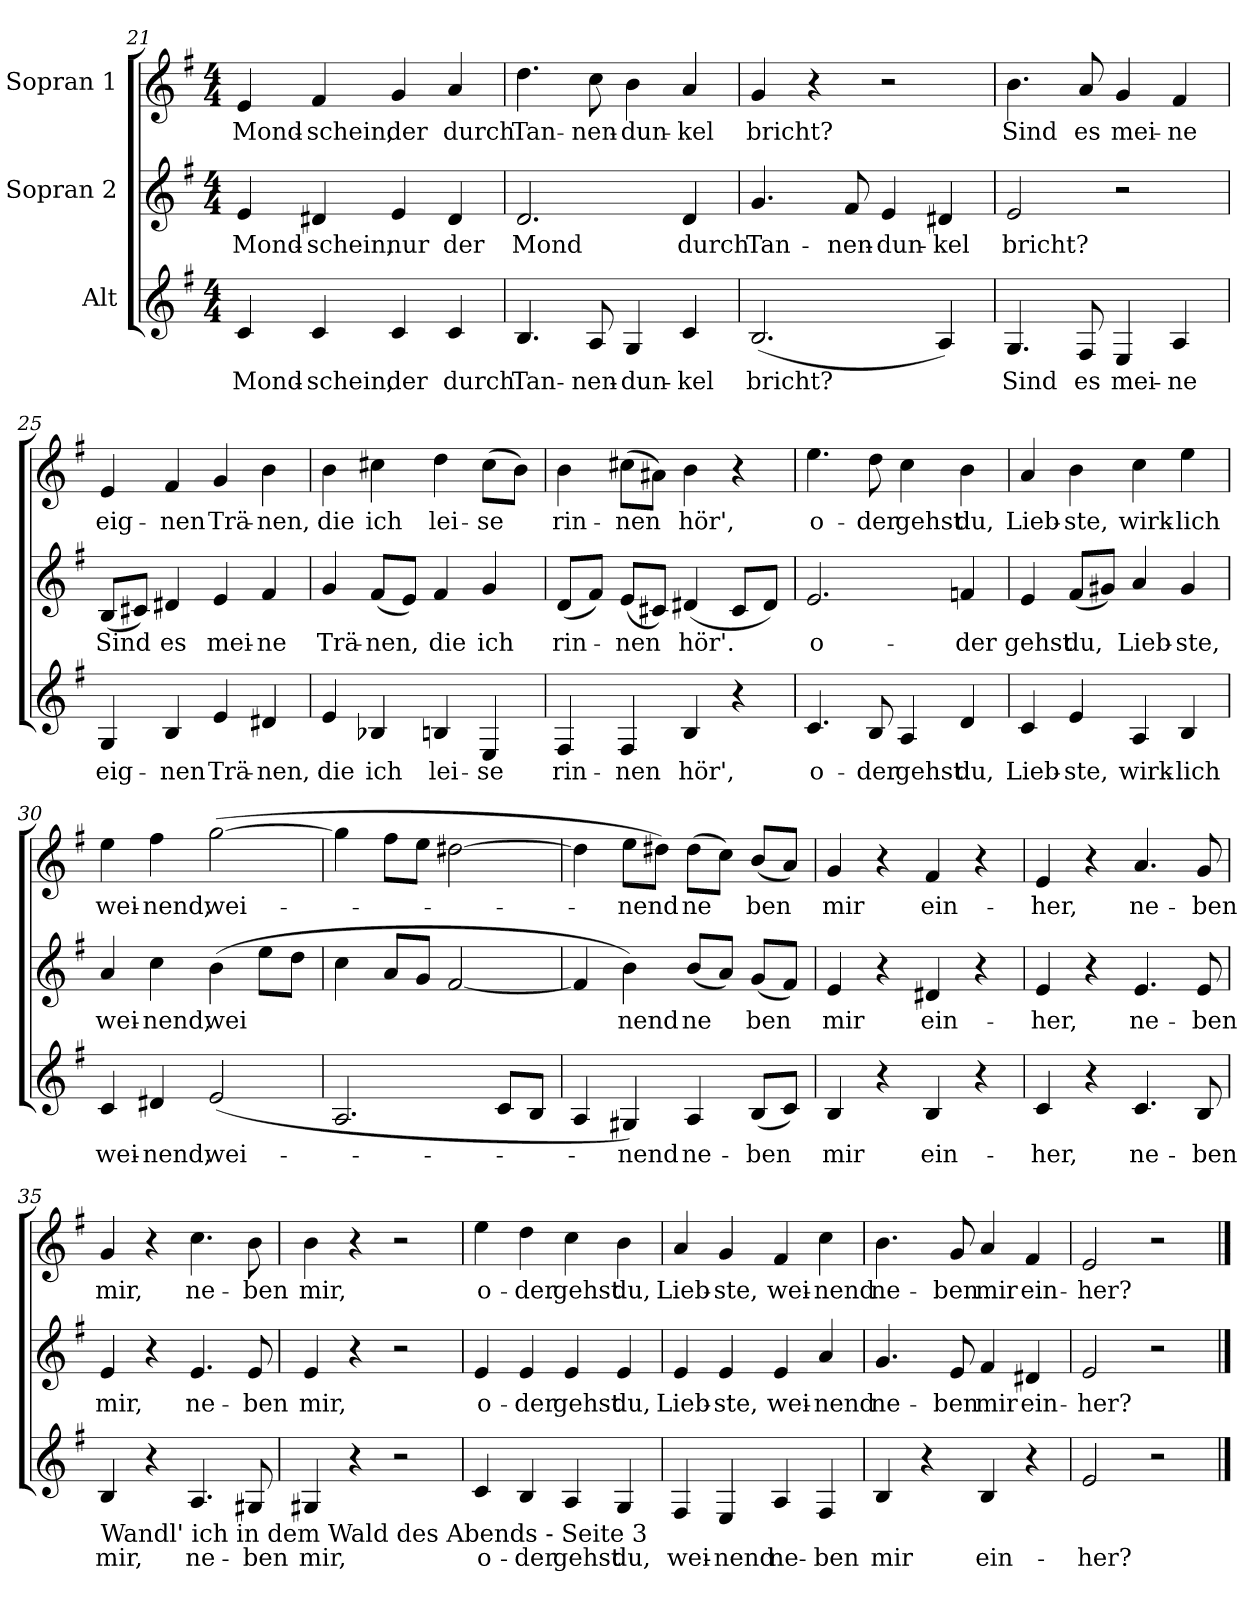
**kern	**text	**kern	**text	**kern	**text
*part3	*part3	*part2	*part2	*part1	*part1
*staff3	*staff3	*staff2	*staff2	*staff1	*staff1
*I"Alt	*	*I"Sopran 2	*	*I"Sopran 1	*
!!LO:LB:g=z
*clefG2	*	*clefG2	*	*clefG2	*
*k[f#]	*	*k[f#]	*	*k[f#]	*
*G:	*	*G:	*	*G:	*
*M4/4	*	*M4/4	*	*M4/4	*
=21	=21	=21	=21	=21	=21
!	!LO:LY:b	!	!LO:LY:b	!	!LO:LY:b
4c	Mond-	4e	Mond-	4e	Mond-
!	!LO:LY:b	!	!LO:LY:b	!	!LO:LY:b
4c	-schein,	4d#X	-schein,	4f#	-schein,
!	!LO:LY:b	!	!LO:LY:b	!	!LO:LY:b
4c	der	4e	nur	4g	der
!	!LO:LY:b	!	!LO:LY:b	!	!LO:LY:b
4c	durch	4d#	der	4a	durch
=22	=22	=22	=22	=22	=22
!	!LO:LY:b	!	!LO:LY:b	!	!LO:LY:b
4.B	Tan-	2.d	Mond	4.dd	Tan-
!	!LO:LY:b	!	!	!	!LO:LY:b
8A	-nen-	.	.	8cc	-nen-
!	!LO:LY:b	!	!	!	!LO:LY:b
4G	-dun-	.	.	4b	-dun-
!	!LO:LY:b	!	!LO:LY:b	!	!LO:LY:b
4c	-kel	4d	durch	4a	-kel
=23	=23	=23	=23	=23	=23
!	!LO:LY:b	!	!LO:LY:b	!	!LO:LY:b
(<2.B	bricht?	4.g	Tan-	4g	bricht?
.	.	.	.	4r	.
!	!	!	!LO:LY:b	!	!
.	.	8f#	-nen-	.	.
!	!	!	!LO:LY:b	!	!
.	.	4e	-dun-	2r	.
!	!	!	!LO:LY:b	!	!
4A)	.	4d#X	-kel	.	.
=24	=24	=24	=24	=24	=24
!	!LO:LY:b	!	!LO:LY:b	!	!LO:LY:b
4.G	Sind	2e	bricht?	4.b	Sind
!	!LO:LY:b	!	!	!	!LO:LY:b
8F#	es	.	.	8a	es
!	!LO:LY:b	!	!	!	!LO:LY:b
4E	mei-	2r	.	4g	mei-
!	!LO:LY:b	!	!	!	!LO:LY:b
4A	-ne	.	.	4f#	-ne
=25	=25	=25	=25	=25	=25
!	!LO:LY:b	!	!LO:LY:b	!	!LO:LY:b
4G	eig-	(<8BL	Sind	4e	eig-
.	.	8c#XJ)	.	.	.
!	!LO:LY:b	!	!LO:LY:b	!	!LO:LY:b
4B	-nen	4d#X	es	4f#	-nen
!	!LO:LY:b	!	!LO:LY:b	!	!LO:LY:b
4e	Trä-	4e	mei-	4g	Trä-
!	!LO:LY:b	!	!LO:LY:b	!	!LO:LY:b
4d#X	-nen,	4f#	-ne	4b	-nen,
!!LO:LB:g=z
=26	=26	=26	=26	=26	=26
!	!LO:LY:b	!	!LO:LY:b	!	!LO:LY:b
4e	die	4g	Trä-	4b	die
!	!LO:LY:b	!	!LO:LY:b	!	!LO:LY:b
4B-X	ich	(<8f#L	-nen,	4cc#X	ich
.	.	8eJ)	.	.	.
!	!LO:LY:b	!	!LO:LY:b	!	!LO:LY:b
4Bn	lei-	4f#	die	4dd	lei-
!	!LO:LY:b	!	!LO:LY:b	!	!LO:LY:b
4E	-se	4g	ich	(>8cc#L	-se
.	.	.	.	8bJ)	.
=27	=27	=27	=27	=27	=27
!	!LO:LY:b	!	!LO:LY:b	!	!LO:LY:b
4F#	rin-	(<8dL	rin-	4b	rin-
.	.	8f#J)	.	.	.
!	!LO:LY:b	!	!LO:LY:b	!	!LO:LY:b
4F#	-nen	(<8eL	-nen	(>8cc#XL	-nen
.	.	8c#XJ)	.	8a#XJ)	.
!	!LO:LY:b	!	!LO:LY:b	!	!LO:LY:b
4B	hör',	(<4d#X	hör'.	4b	hör',
4r	.	8c#L	.	4r	.
.	.	8d#J)	.	.	.
=28	=28	=28	=28	=28	=28
!	!LO:LY:b	!	!LO:LY:b	!	!LO:LY:b
4.c	o-	2.e	o-	4.ee	o-
!	!LO:LY:b	!	!	!	!LO:LY:b
8B	-der	.	.	8dd	-der
!	!LO:LY:b	!	!	!	!LO:LY:b
4A	gehst	.	.	4cc	gehst
!	!LO:LY:b	!	!LO:LY:b	!	!LO:LY:b
4d	du,	4fn	-der	4b	du,
=29	=29	=29	=29	=29	=29
!	!LO:LY:b	!	!LO:LY:b	!	!LO:LY:b
4c	Lieb-	4e	gehst	4a	Lieb-
!	!LO:LY:b	!	!LO:LY:b	!	!LO:LY:b
4e	-ste,	(<8f#L	du,	4b	-ste,
.	.	8g#XJ)	.	.	.
!	!LO:LY:b	!	!LO:LY:b	!	!LO:LY:b
4A	wirk-	4a	Lieb-	4cc	wirk-
!	!LO:LY:b	!	!LO:LY:b	!	!LO:LY:b
4B	-lich	4g#	-ste,	4ee	-lich
!!LO:LB:g=z
=30	=30	=30	=30	=30	=30
!	!LO:LY:b	!	!LO:LY:b	!	!LO:LY:b
4c	wei-	4a	wei-	4ee	wei-
!	!LO:LY:b	!	!LO:LY:b	!	!LO:LY:b
4d#X	-nend,	4cc	-nend,	4ff#	-nend,
!	!LO:LY:b	!	!LO:LY:b	!	!LO:LY:b
(<2e	wei-	(>4b	wei	(>[2gg	wei-
.	.	8eeL	.	.	.
.	.	8ddJ	.	.	.
=31	=31	=31	=31	=31	=31
2.A	.	4cc	.	4gg]	.
.	.	8aL	.	8ff#L	.
.	.	8gJ	.	8eeJ	.
.	.	[2f#	.	[2dd#X	.
8cL	.	.	.	.	.
8BJ	.	.	.	.	.
=32	=32	=32	=32	=32	=32
4A	.	4f#]	.	4dd#]	.
!	!LO:LY:b	!	!LO:LY:b	!	!LO:LY:b
4G#X)	-nend	4b)	nend	8eeL	-nend
.	.	.	.	8dd#J)	.
!	!LO:LY:b	!	!LO:LY:b	!	!LO:LY:b
4A	ne-	(<8bL	ne	(>8dd#L	ne
!	!	!	!LO:LY:b	!	!LO:LY:b
.	.	8aJ)	-	8ccJ)	-
!	!LO:LY:b	!	!LO:LY:b	!	!LO:LY:b
(<8BL	-ben	(<8gL	ben	(<8bL	ben
8cJ)	.	8f#J)	.	8aJ)	.
=33	=33	=33	=33	=33	=33
!	!LO:LY:b	!	!LO:LY:b	!	!LO:LY:b
4B	mir	4e	mir	4g	mir
4r	.	4r	.	4r	.
!	!LO:LY:b	!	!LO:LY:b	!	!LO:LY:b
4B	ein-	4d#X	ein-	4f#	ein-
4r	.	4r	.	4r	.
=34	=34	=34	=34	=34	=34
!	!LO:LY:b	!	!LO:LY:b	!	!LO:LY:b
4c	-her,	4e	-her,	4e	-her,
4r	.	4r	.	4r	.
!	!LO:LY:b	!	!LO:LY:b	!	!LO:LY:b
4.c	ne-	4.e	ne-	4.a	ne-
!	!LO:LY:b	!	!LO:LY:b	!	!LO:LY:b
8B	-ben	8e	-ben	8g	-ben
!!LO:LB:g=z
=35	=35	=35	=35	=35	=35
!LO:TX:b:t=Wandl' ich in dem Wald des Abends   -   Seite 3	!	!	!	!	!
!	!LO:LY:b	!	!LO:LY:b	!	!LO:LY:b
4B	mir,	4e	mir,	4g	mir,
4r	.	4r	.	4r	.
!	!LO:LY:b	!	!LO:LY:b	!	!LO:LY:b
4.A	ne-	4.e	ne-	4.cc	ne-
!	!LO:LY:b	!	!LO:LY:b	!	!LO:LY:b
8G#X	-ben	8e	-ben	8b	-ben
=36	=36	=36	=36	=36	=36
!	!LO:LY:b	!	!LO:LY:b	!	!LO:LY:b
4G#X	mir,	4e	mir,	4b	mir,
4r	.	4r	.	4r	.
2r	.	2r	.	2r	.
=37	=37	=37	=37	=37	=37
!	!LO:LY:b	!	!LO:LY:b	!	!LO:LY:b
4c	o-	4e	o-	4ee	o-
!	!LO:LY:b	!	!LO:LY:b	!	!LO:LY:b
4B	-der	4e	-der	4dd	-der
!	!LO:LY:b	!	!LO:LY:b	!	!LO:LY:b
4A	gehst	4e	gehst	4cc	gehst
!	!LO:LY:b	!	!LO:LY:b	!	!LO:LY:b
4G	du,	4e	du,	4b	du,
=38	=38	=38	=38	=38	=38
!	!LO:LY:b	!	!LO:LY:b	!	!LO:LY:b
4F#	wei-	4e	Lieb-	4a	Lieb-
!	!LO:LY:b	!	!LO:LY:b	!	!LO:LY:b
4E	-nend	4e	-ste,	4g	-ste,
!	!LO:LY:b	!	!LO:LY:b	!	!LO:LY:b
4A	ne-	4e	wei-	4f#	wei-
!	!LO:LY:b	!	!LO:LY:b	!	!LO:LY:b
4F#	-ben	4a	-nend	4cc	-nend
=39	=39	=39	=39	=39	=39
!	!LO:LY:b	!	!LO:LY:b	!	!LO:LY:b
4B	mir	4.g	ne-	4.b	ne-
4r	.	.	.	.	.
!	!	!	!LO:LY:b	!	!LO:LY:b
.	.	8e	-ben	8g	-ben
!	!LO:LY:b	!	!LO:LY:b	!	!LO:LY:b
4B	ein-	4f#	mir	4a	mir
!	!	!	!LO:LY:b	!	!LO:LY:b
4r	.	4d#X	ein-	4f#	ein-
=40	=40	=40	=40	=40	=40
!	!LO:LY:b	!	!LO:LY:b	!	!LO:LY:b
2e	-her?	2e	-her?	2e	-her?
2r	.	2r	.	2r	.
==	==	==	==	==	==
*-	*-	*-	*-	*-	*-
